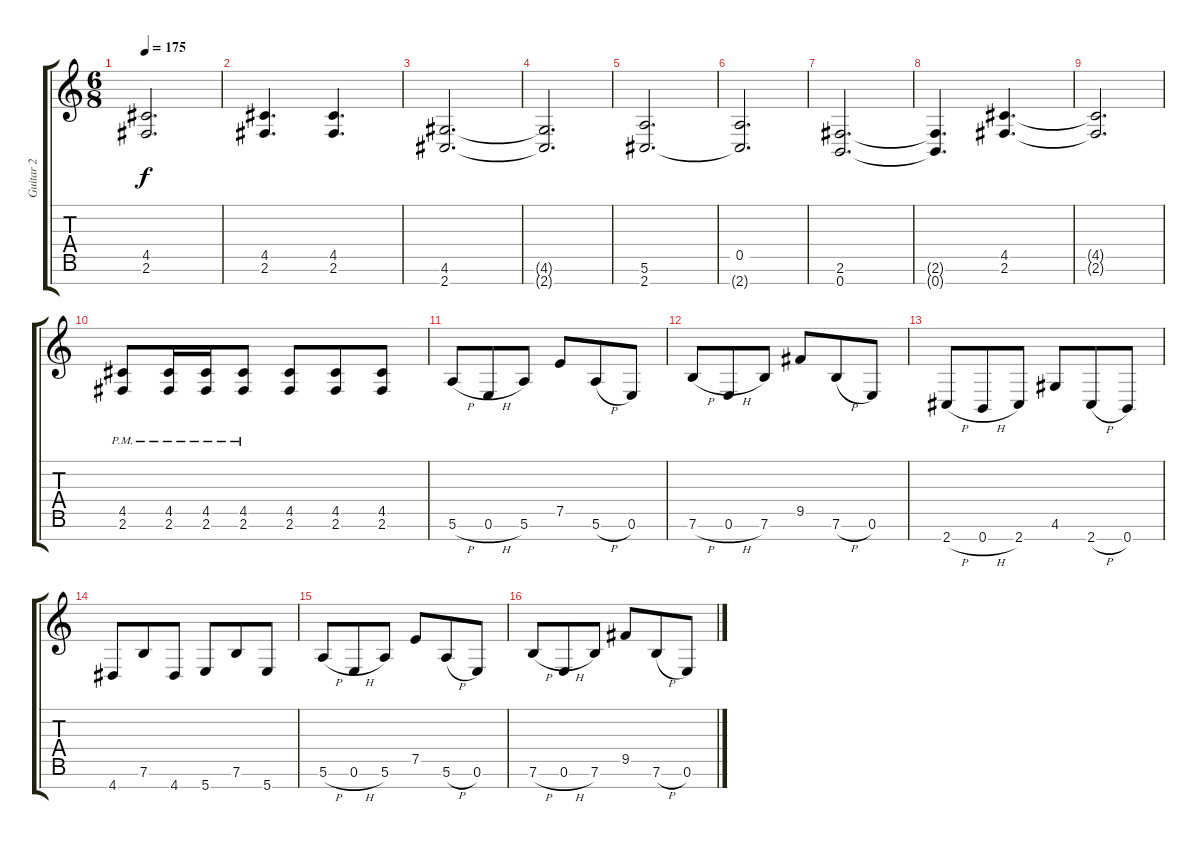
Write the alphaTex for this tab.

\track ("Guitar 2" "Guitar 2") {instrument distortionguitar}
\staff {score tabs}
\tuning (E4 B3 G3 D3 A2 E2 B1) {hide}
\ts (6 8)
\tempo 175
\clef g2
\ks c
(4.5{t} 2.6{t}).2{d dy f} |
(4.5 2.6).4{d} (4.5 2.6).4{d} |
(4.6 2.7).2{d} |
(4.6{t} 2.7{t}).2{d} |
(5.6 2.7).2{d} |
(0.5 2.7{t}).2{d} |
(2.6 0.7).2{d} |
(2.6{t} 0.7{t}).4{d} (4.5 2.6).4{d} |
(4.5{t} 2.6{t}).2{d} |
(4.5 2.6{pm}).8 (4.5 2.6{pm}).16 (4.5 2.6{pm}).16 (4.5 2.6{pm}).8 (4.5 2.6).8 (4.5 2.6).8 (4.5 2.6).8 |
5.6{h}.8 0.6{h}.8 5.6.8 7.5.8 5.6{h}.8 0.6.8 |
7.6{h}.8 0.6{h}.8 7.6.8 9.5.8 7.6{h}.8 0.6.8 |
2.7{h}.8 0.7{h}.8 2.7.8 4.6.8 2.7{h}.8 0.7.8 |
4.7.8 7.6.8 4.7.8 5.7.8 7.6.8 5.7.8 |
5.6{h}.8 0.6{h}.8 5.6.8 7.5.8 5.6{h}.8 0.6.8 |
7.6{h}.8 0.6{h}.8 7.6.8 9.5.8 7.6{h}.8 0.6.8
